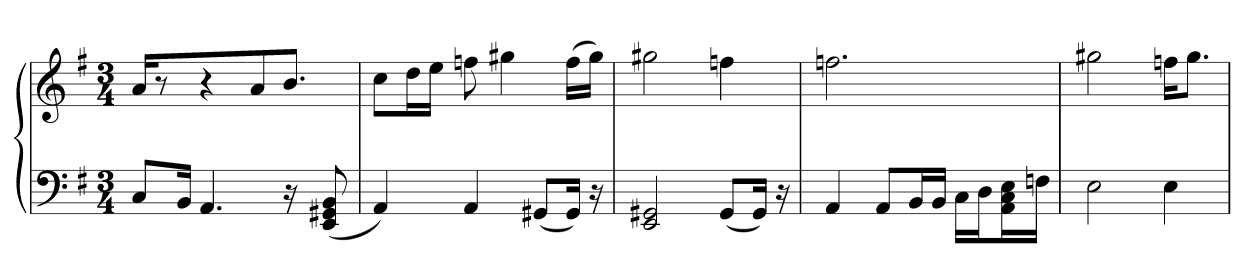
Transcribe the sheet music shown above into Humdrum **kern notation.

**kern	**kern
*part1	*part1
*staff2	*staff1
*clefF4	*clefG2
*k[f#]	*k[f#]
*M3/4	*M3/4
=1	=1
8C/L	16a
.	8r
16BB/Jk	.
4.AA	4r
.	8a
16r	8.bJ
(8EE 8GG#X 8BB	.
=2	=2
4AA)	8cc\L
.	16dd\L
.	16ee\JJ
4AA	8ffn
.	4gg#X
(8GG#X/L	.
16GG#/Jk)	(16ff\LL
16r	16gg#\JJ)
=3	=3
2EE 2GG#X	2gg#X
(8GG#/L	4ffn
16GG#/Jk)	.
16r	.
=4	=4
4AA	2.ffn
8AA/L	.
16BB/L	.
16BB/JJ	.
16C\LL	.
16D\J	.
16AA\ 16C\ 16E\L	.
16Fn\JJ	.
=5	=5
2E	2gg#X
4E	16ffn\KL
.	8.gg#\J
=	=
*-	*-
